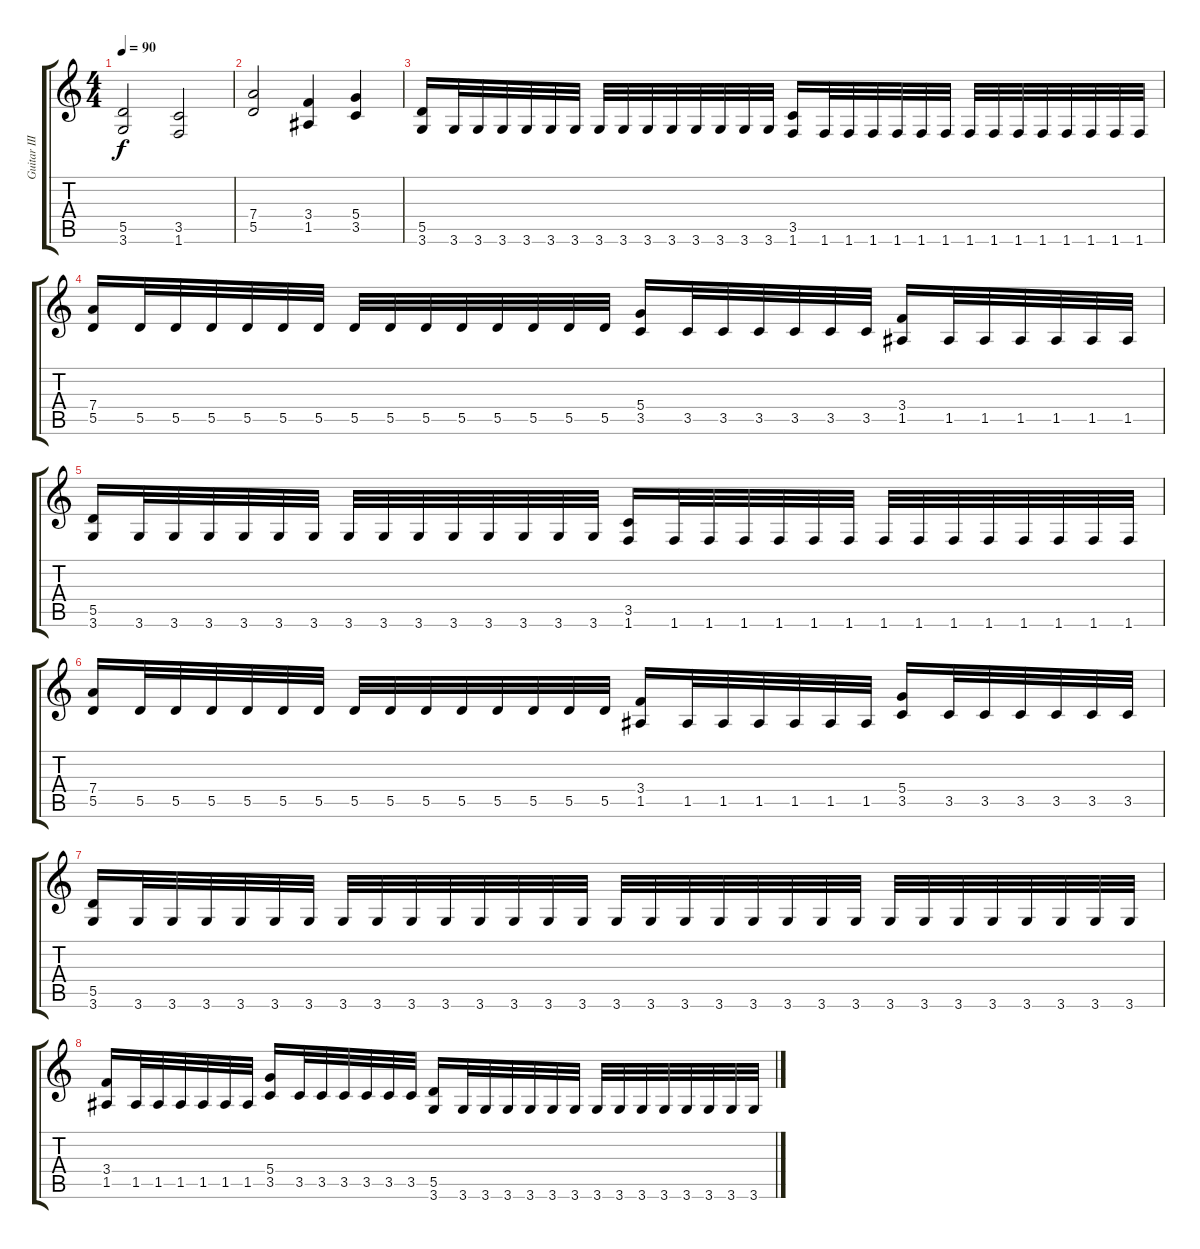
\track ("Guitar III" "Guitar III") {instrument distortionguitar}
\staff {score tabs}
\tuning (E4 B3 G3 D3 A2 E2) {hide}
\ts (4 4)
\tempo 90
\clef g2
\ks c
(5.5 3.6).2{dy f} (3.5 1.6).2 |
(7.4 5.5).2 (3.4 1.5).4 (5.4 3.5).4 |
(5.5 3.6).16 3.6.32 3.6.32 3.6.32 3.6.32 3.6.32 3.6.32 3.6.32 3.6.32 3.6.32 3.6.32 3.6.32 3.6.32 3.6.32 3.6.32 (3.5 1.6).16 1.6.32 1.6.32 1.6.32 1.6.32 1.6.32 1.6.32 1.6.32 1.6.32 1.6.32 1.6.32 1.6.32 1.6.32 1.6.32 1.6.32 |
(7.4 5.5).16 5.5.32 5.5.32 5.5.32 5.5.32 5.5.32 5.5.32 5.5.32 5.5.32 5.5.32 5.5.32 5.5.32 5.5.32 5.5.32 5.5.32 (5.4 3.5).16 3.5.32 3.5.32 3.5.32 3.5.32 3.5.32 3.5.32 (3.4 1.5).16 1.5.32 1.5.32 1.5.32 1.5.32 1.5.32 1.5.32 |
(5.5 3.6).16 3.6.32 3.6.32 3.6.32 3.6.32 3.6.32 3.6.32 3.6.32 3.6.32 3.6.32 3.6.32 3.6.32 3.6.32 3.6.32 3.6.32 (3.5 1.6).16 1.6.32 1.6.32 1.6.32 1.6.32 1.6.32 1.6.32 1.6.32 1.6.32 1.6.32 1.6.32 1.6.32 1.6.32 1.6.32 1.6.32 |
(7.4 5.5).16 5.5.32 5.5.32 5.5.32 5.5.32 5.5.32 5.5.32 5.5.32 5.5.32 5.5.32 5.5.32 5.5.32 5.5.32 5.5.32 5.5.32 (3.4 1.5).16 1.5.32 1.5.32 1.5.32 1.5.32 1.5.32 1.5.32 (5.4 3.5).16 3.5.32 3.5.32 3.5.32 3.5.32 3.5.32 3.5.32 |
\section ("" "")
(5.5 3.6).16 3.6.32 3.6.32 3.6.32 3.6.32 3.6.32 3.6.32 3.6.32 3.6.32 3.6.32 3.6.32 3.6.32 3.6.32 3.6.32 3.6.32 3.6.32 3.6.32 3.6.32 3.6.32 3.6.32 3.6.32 3.6.32 3.6.32 3.6.32 3.6.32 3.6.32 3.6.32 3.6.32 3.6.32 3.6.32 3.6.32 |
(3.4 1.5).16 1.5.32 1.5.32 1.5.32 1.5.32 1.5.32 1.5.32 (5.4 3.5).16 3.5.32 3.5.32 3.5.32 3.5.32 3.5.32 3.5.32 (5.5 3.6).16 3.6.32 3.6.32 3.6.32 3.6.32 3.6.32 3.6.32 3.6.32 3.6.32 3.6.32 3.6.32 3.6.32 3.6.32 3.6.32 3.6.32
